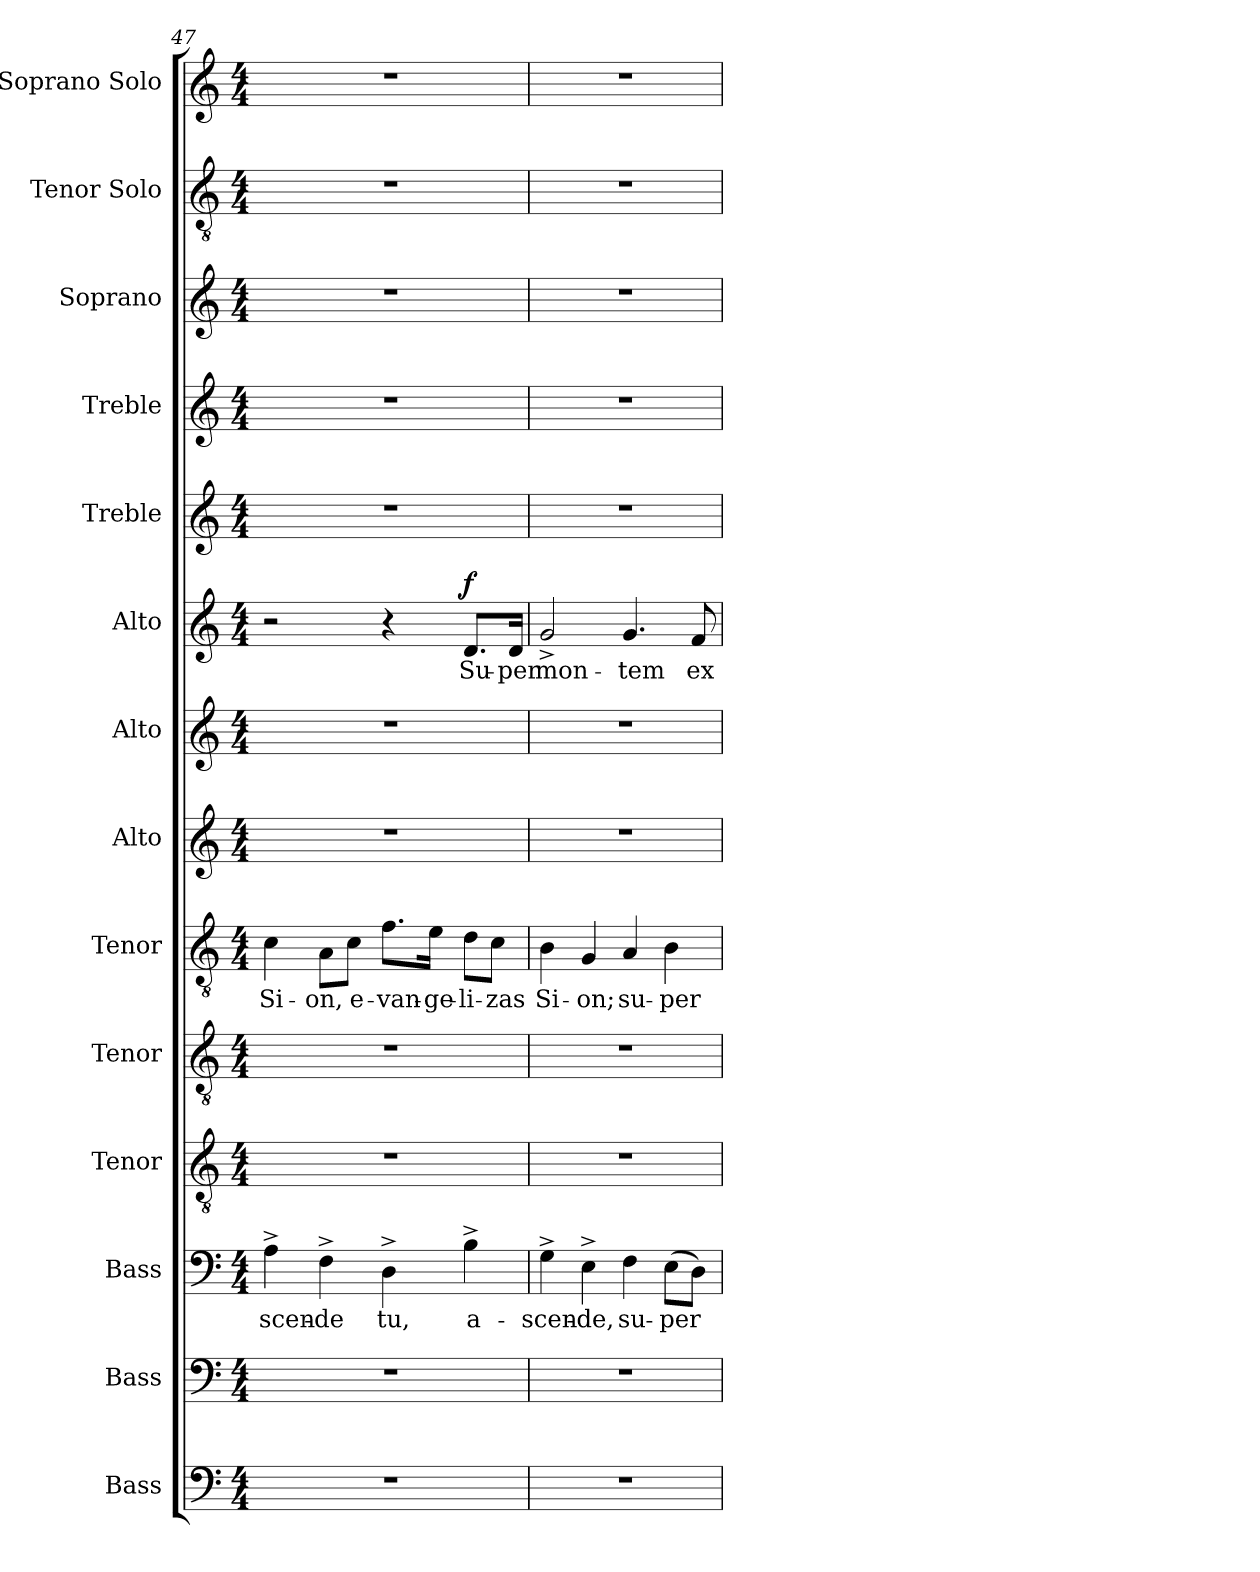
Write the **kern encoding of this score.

**kern	**kern	**kern	**text	**kern	**kern	**kern	**text	**kern	**kern	**kern	**text	**dynam	**kern	**kern	**kern	**kern	**kern
*part14	*part13	*part12	*part12	*part11	*part10	*part9	*part9	*part8	*part7	*part6	*part6	*part6	*part5	*part4	*part3	*part2	*part1
*staff14	*staff13	*staff12	*staff12	*staff11	*staff10	*staff9	*staff9	*staff8	*staff7	*staff6	*staff6	*staff6	*staff5	*staff4	*staff3	*staff2	*staff1
*I"Bass	*I"Bass	*I"Bass	*	*I"Tenor	*I"Tenor	*I"Tenor	*	*I"Alto	*I"Alto	*I"Alto	*	*	*I"Treble	*I"Treble	*I"Soprano	*I"Tenor Solo	*I"Soprano Solo
*I'B. 2.	*I'B. 1.	*I'B.	*	*I'T. 2.	*I'T. 1.	*I'T.	*	*I'A. 2.	*I'A. 1.	*I'A.	*	*	*	*	*I'S.	*I'T.  Solo	*I'S.  Solo
*clefF4	*clefF4	*clefF4	*	*clefGv2	*clefGv2	*clefGv2	*	*clefG2	*clefG2	*clefG2	*	*	*clefG2	*clefG2	*clefG2	*clefGv2	*clefG2
*	*	*	*	*ITrd7c12	*ITrd7c12	*ITrd7c12	*	*	*	*	*	*	*	*	*	*ITrd7c12	*
*k[]	*k[]	*k[]	*	*k[]	*k[]	*k[]	*	*k[]	*k[]	*k[]	*	*	*k[]	*k[]	*k[]	*k[]	*k[]
*C:	*C:	*C:	*	*C:	*C:	*C:	*	*C:	*C:	*C:	*	*	*C:	*C:	*C:	*C:	*C:
*M4/4	*M4/4	*M4/4	*	*M4/4	*M4/4	*M4/4	*	*M4/4	*M4/4	*M4/4	*	*	*M4/4	*M4/4	*M4/4	*M4/4	*M4/4
=47	=47	=47	=47	=47	=47	=47	=47	=47	=47	=47	=47	=47	=47	=47	=47	=47	=47
!	!	!	!LO:LY:b:color=#000000	!	!	!	!	!	!	!	!	!	!	!	!	!	!
!	!	!	!	!	!	!	!LO:LY:b:color=#000000	!	!	!	!	!	!	!	!	!	!
1r	1r	4A^i\	-scen-	1r	1r	4Ci\	Si-	1r	1r	2r	.	.	1r	1r	1r	1r	1r
!	!	!	!LO:LY:b:color=#000000	!	!	!	!	!	!	!	!	!	!	!	!	!	!
!	!	!	!	!	!	!	!LO:LY:b:color=#000000	!	!	!	!	!	!	!	!	!	!
.	.	4F^i\	-de	.	.	8AAi\L	-on,	.	.	.	.	.	.	.	.	.	.
!	!	!	!	!	!	!	!LO:LY:b:color=#000000	!	!	!	!	!	!	!	!	!	!
.	.	.	.	.	.	8Ci\J	e-	.	.	.	.	.	.	.	.	.	.
!	!	!	!LO:LY:b:color=#000000	!	!	!	!	!	!	!	!	!	!	!	!	!	!
!	!	!	!	!	!	!	!LO:LY:b:color=#000000	!	!	!	!	!	!	!	!	!	!
.	.	4D^i\	tu,	.	.	8.Fi\L	-van-	.	.	4r	.	.	.	.	.	.	.
!	!	!	!	!	!	!	!LO:LY:b:color=#000000	!	!	!	!	!	!	!	!	!	!
.	.	.	.	.	.	16Ei\Jk	-ge-	.	.	.	.	.	.	.	.	.	.
!	!	!	!LO:LY:b:color=#000000	!	!	!	!	!	!	!	!	!	!	!	!	!	!
!	!	!	!	!	!	!	!LO:LY:b:color=#000000	!	!	!	!	!	!	!	!	!	!
!	!	!	!	!	!	!	!	!	!	!	!LO:LY:b:color=#000000	!	!	!	!	!	!
.	.	4B^i\	a-	.	.	8Di\L	-li-	.	.	8.di/L	Su-	f	.	.	.	.	.
!	!	!	!	!	!	!	!LO:LY:b:color=#000000	!	!	!	!	!	!	!	!	!	!
.	.	.	.	.	.	8Ci\J	-zas	.	.	.	.	.	.	.	.	.	.
!	!	!	!	!	!	!	!	!	!	!	!LO:LY:b:color=#000000	!	!	!	!	!	!
.	.	.	.	.	.	.	.	.	.	16di/Jk	-per	.	.	.	.	.	.
=48	=48	=48	=48	=48	=48	=48	=48	=48	=48	=48	=48	=48	=48	=48	=48	=48	=48
!	!	!	!LO:LY:b:color=#000000	!	!	!	!	!	!	!	!	!	!	!	!	!	!
!	!	!	!	!	!	!	!LO:LY:b:color=#000000	!	!	!	!	!	!	!	!	!	!
!	!	!	!	!	!	!	!	!	!	!	!LO:LY:b:color=#000000	!	!	!	!	!	!
1r	1r	4G^i\	-scen-	1r	1r	4BBi\	Si-	1r	1r	2g^i/	mon-	.	1r	1r	1r	1r	1r
!	!	!	!LO:LY:b:color=#000000	!	!	!	!	!	!	!	!	!	!	!	!	!	!
!	!	!	!	!	!	!	!LO:LY:b:color=#000000	!	!	!	!	!	!	!	!	!	!
.	.	4E^i\	-de,	.	.	4GGi/	-on;	.	.	.	.	.	.	.	.	.	.
!	!	!	!LO:LY:b:color=#000000	!	!	!	!	!	!	!	!	!	!	!	!	!	!
!	!	!	!	!	!	!	!LO:LY:b:color=#000000	!	!	!	!	!	!	!	!	!	!
!	!	!	!	!	!	!	!	!	!	!	!LO:LY:b:color=#000000	!	!	!	!	!	!
.	.	4Fi\	su-	.	.	4AAi/	su-	.	.	4.gi/	-tem	.	.	.	.	.	.
!	!	!	!LO:LY:b:color=#000000	!	!	!	!	!	!	!	!	!	!	!	!	!	!
!	!	!	!	!	!	!	!LO:LY:b:color=#000000	!	!	!	!	!	!	!	!	!	!
.	.	(8Ei\L	-per	.	.	4BBi\	-per	.	.	.	.	.	.	.	.	.	.
!	!	!	!	!	!	!	!	!	!	!	!LO:LY:b:color=#000000	!	!	!	!	!	!
.	.	8Di\J)	.	.	.	.	.	.	.	8fi/	ex-	.	.	.	.	.	.
=	=	=	=	=	=	=	=	=	=	=	=	=	=	=	=	=	=
*-	*-	*-	*-	*-	*-	*-	*-	*-	*-	*-	*-	*-	*-	*-	*-	*-	*-
